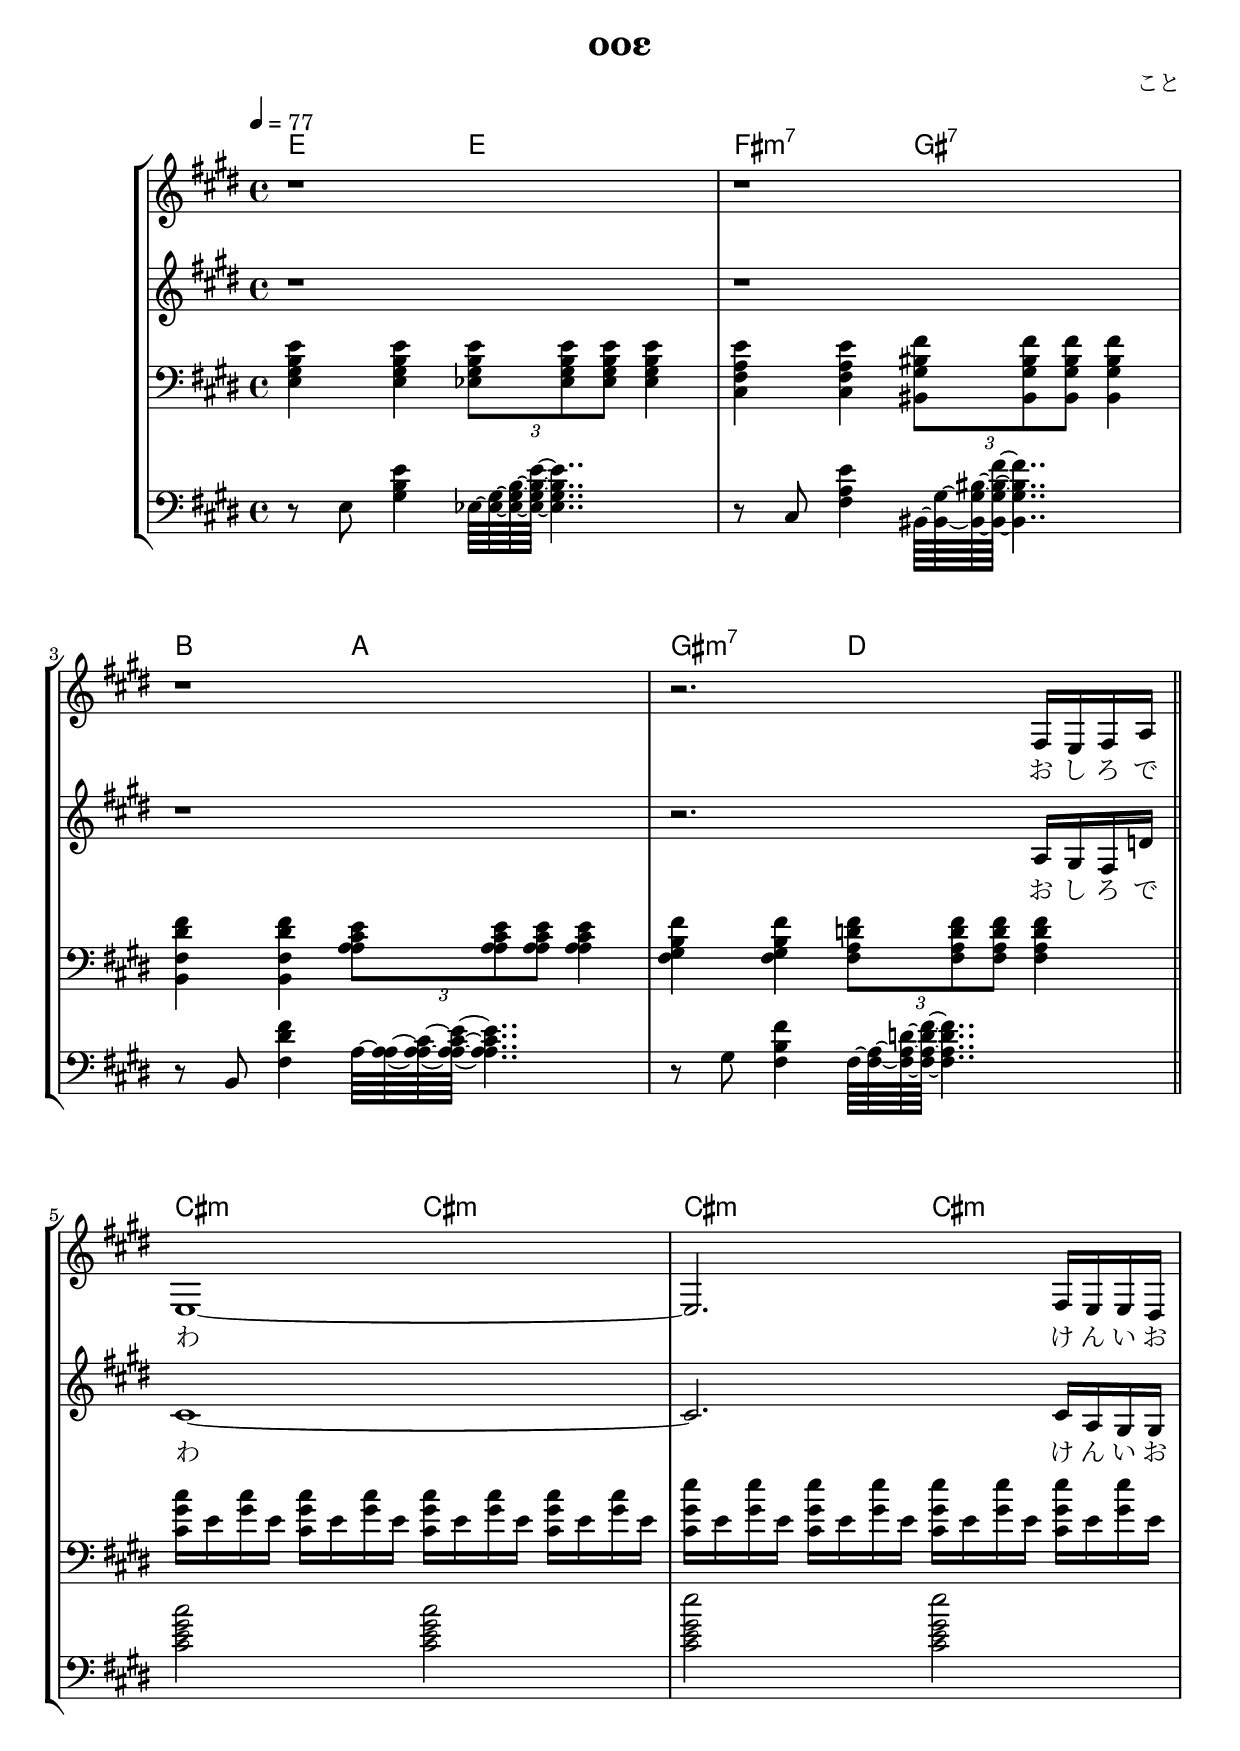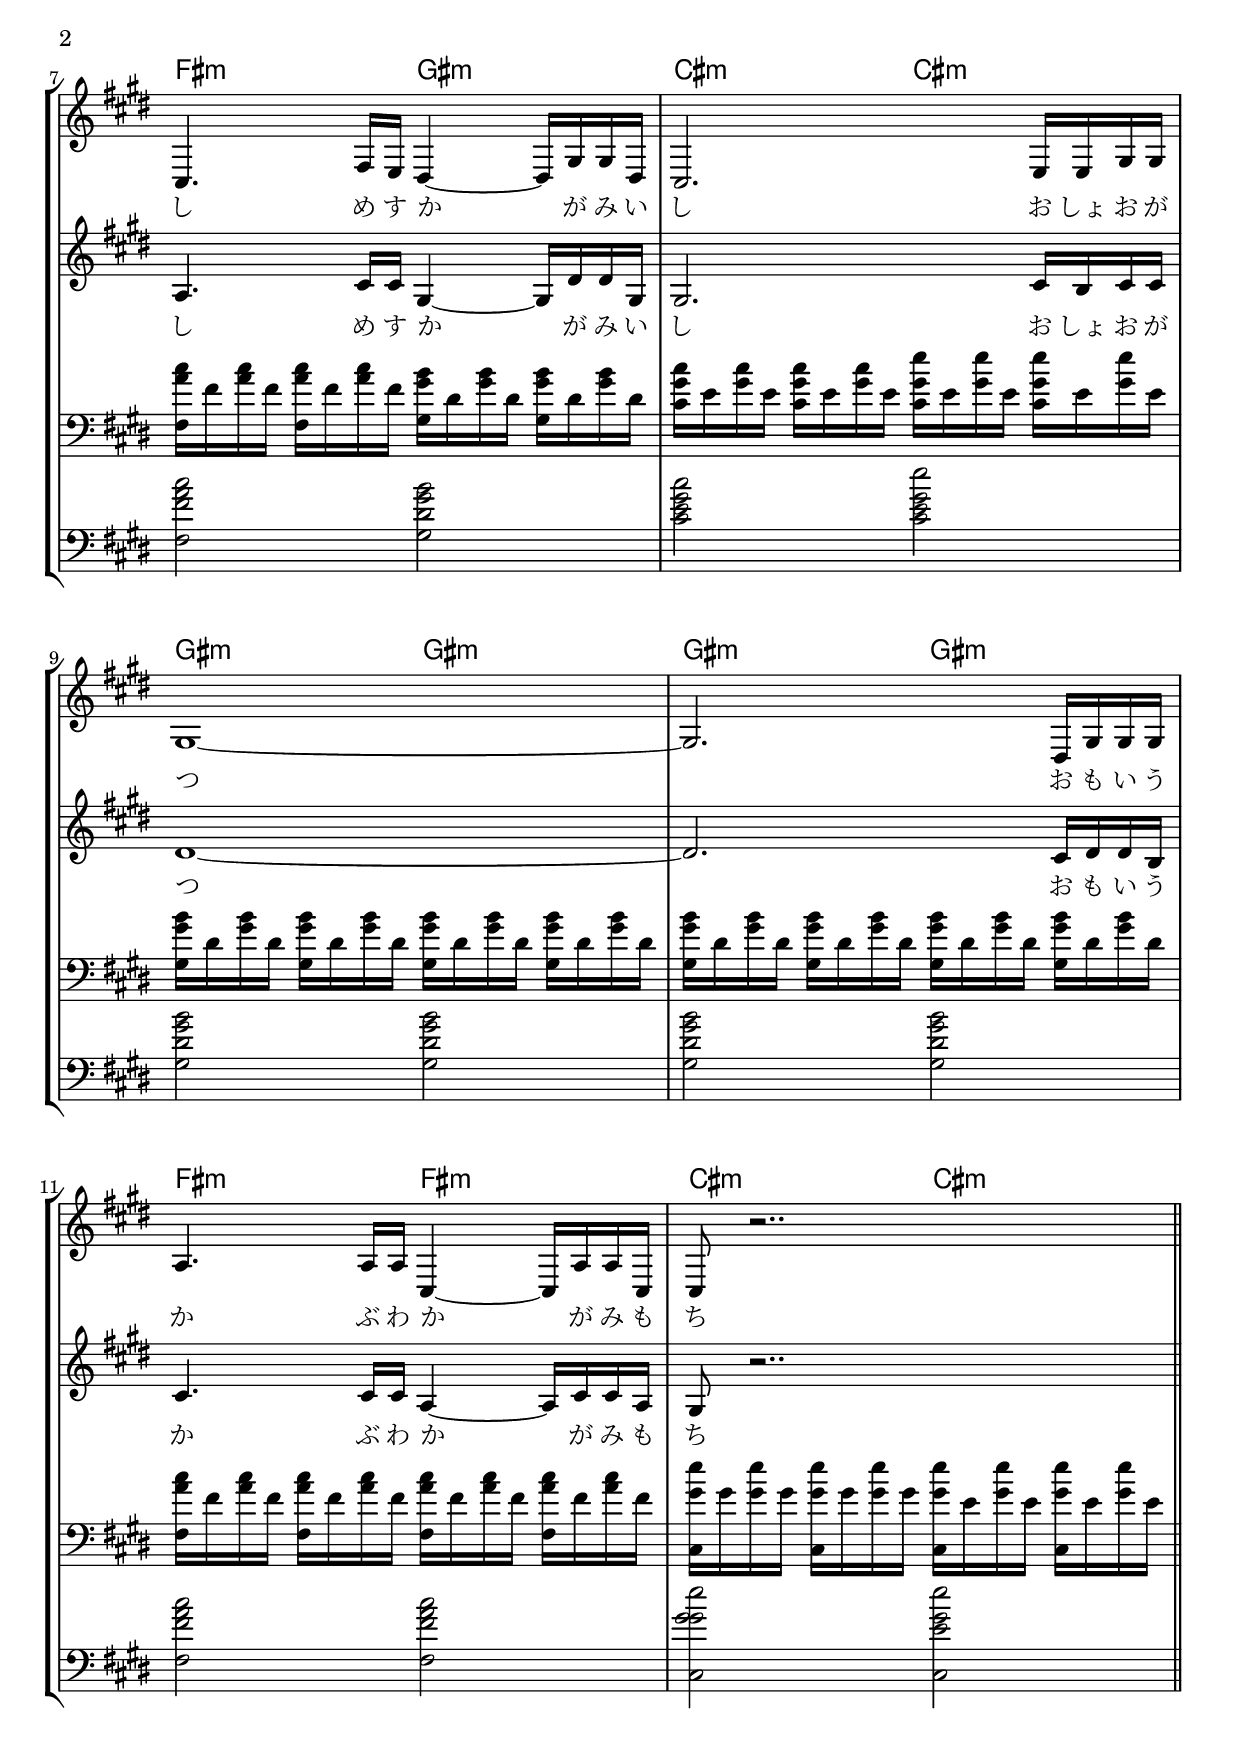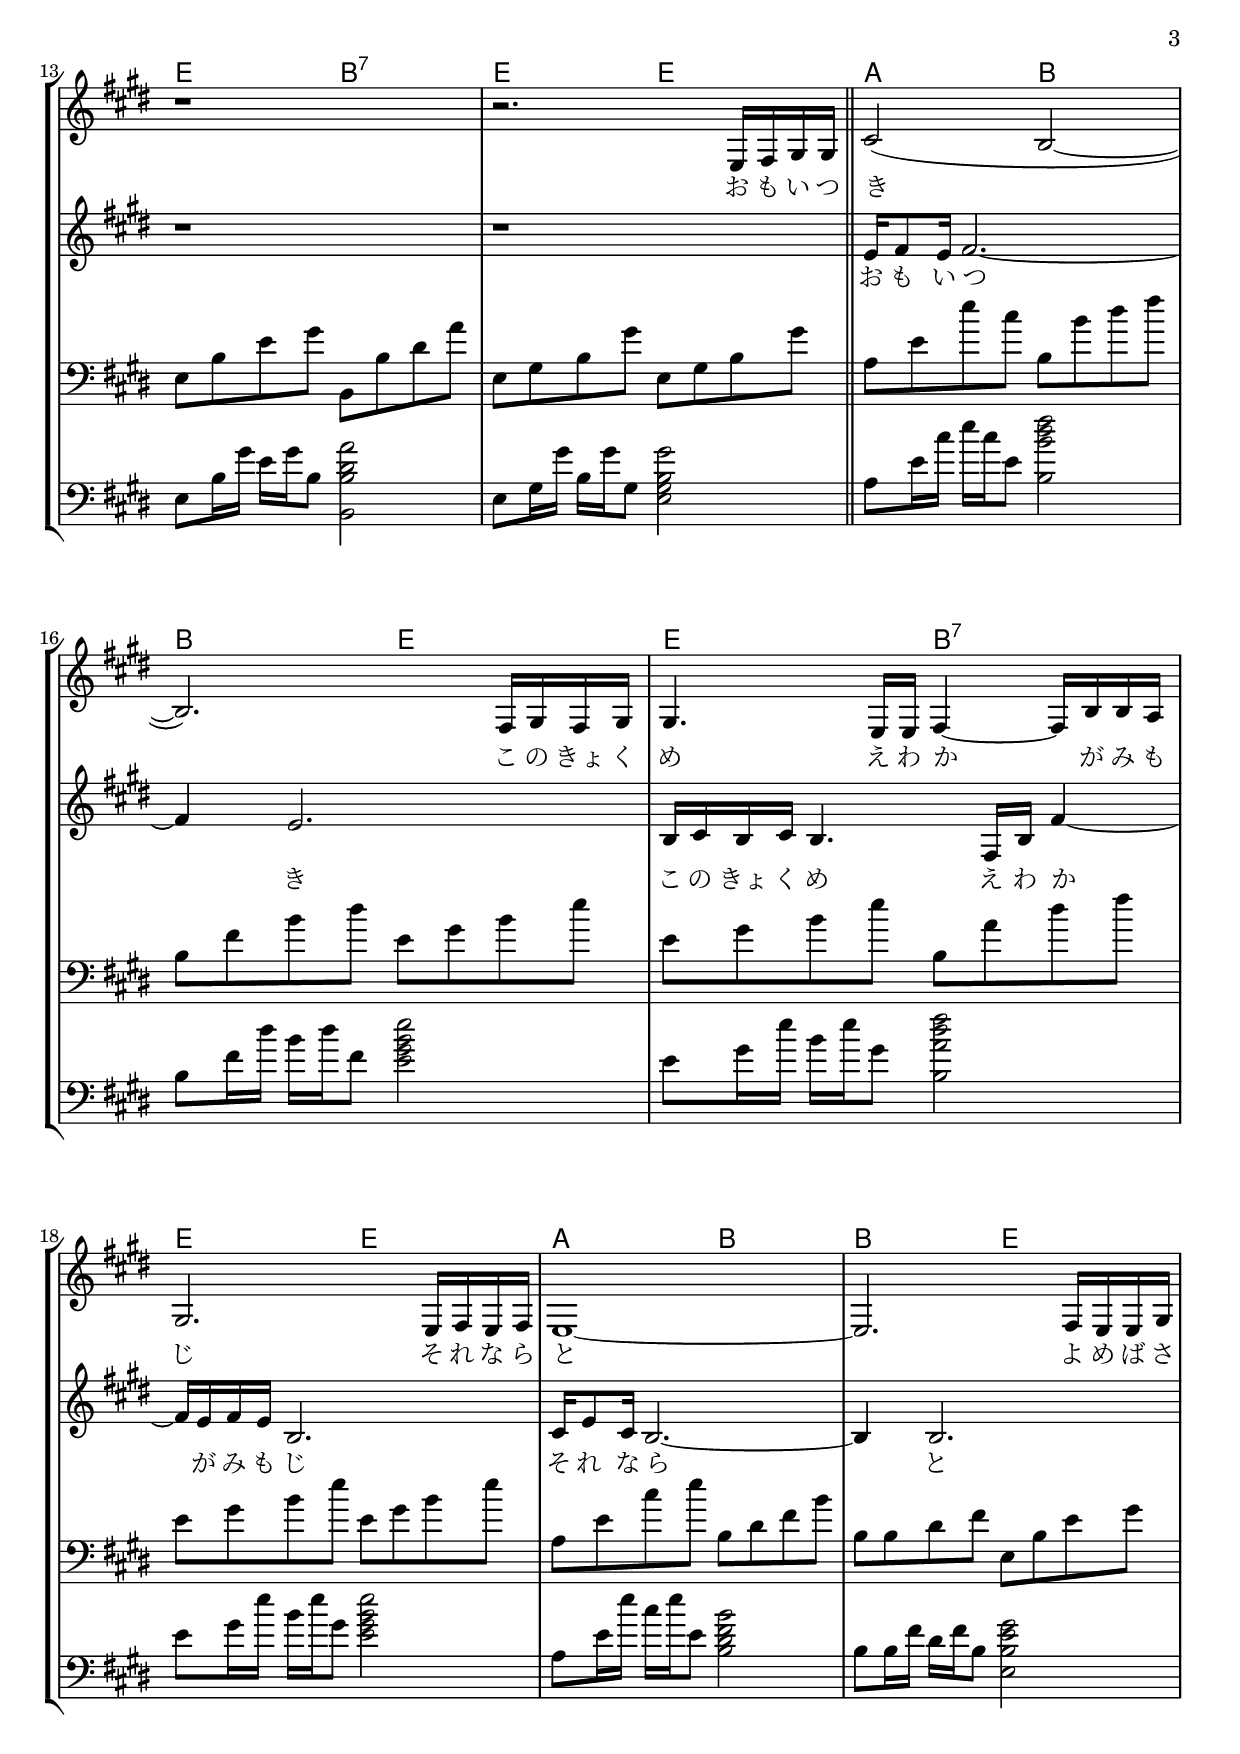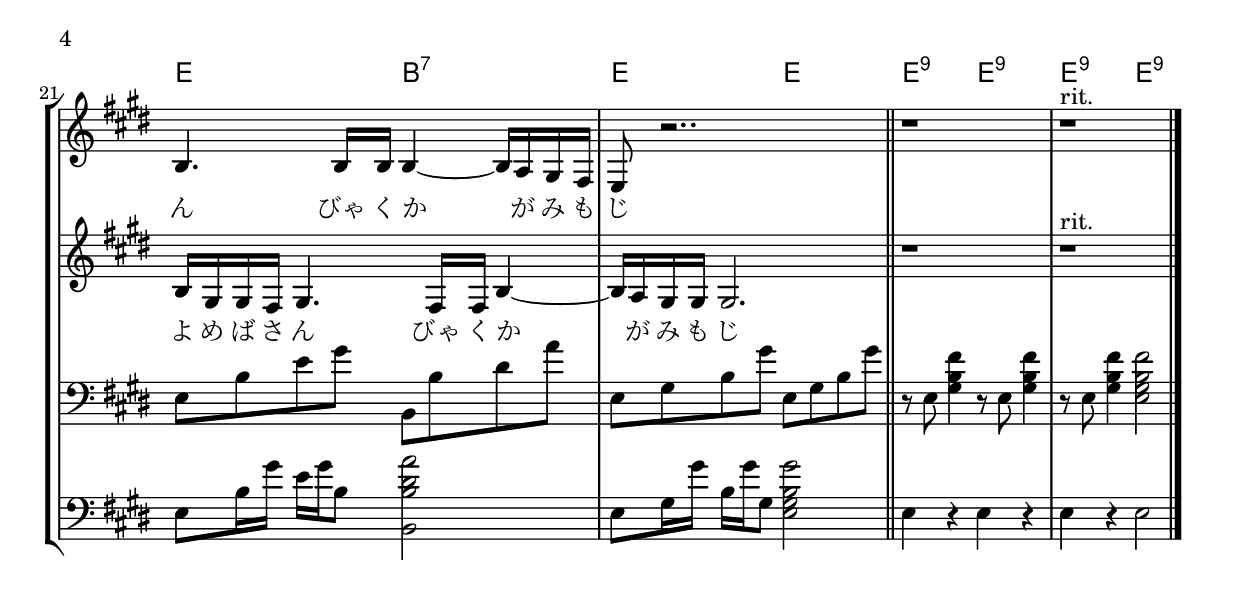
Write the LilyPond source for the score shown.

\version "2.12.1"

\header {
	title = \markup {οοε}
	composer = \markup \center-column {こと}
}

harmony = \chordmode {
	e2 e fis:min7 gis:7 b a gis:min7 d 

	cis:m cis:m cis:m cis:m fis:m gis:m cis:m cis:m gis:m gis:m gis:m gis:m fis:m fis:m cis:m cis:m 

	e b:7 e e 

	a b b e e b:7 e e a b b e e b:7 e e 

	e:9 e:9 e:9 e:9 
}

melody = {
	\key e \major
	\tempo 4 = 77
	r1 | r1 | r1 | r2. 
	\set Staff.midiInstrument = #"mmi0.48"
	\set Staff.midiMinimumVolume = #0.7
	\set Staff.midiMaximumVolume = #0.9
	fis16  e16  fis16  a16 
	e1~ 
	e2.  fis16  e16  e16  dis16 
	cis4.  fis16  e16  dis4~dis16  gis16  gis16  dis16 
	cis2.  e16  e16  gis16  gis16 
	gis1~ 
	gis2.  dis16  gis16  gis16  gis16 
	a4.  a16  a16  cis4~cis16  a16  a16  cis16 
	cis8  	r2.. 	r1 | r2. 
	\set Staff.midiInstrument = #"mmi0.48"
	\set Staff.midiMinimumVolume = #0.7
	\set Staff.midiMaximumVolume = #0.9
	e16  fis16  gis16  gis16 
	cis'2  (b2~ 
	b2.)  fis16  gis16  fis16  gis16 
	gis4.  e16  e16  fis4~fis16  b16  b16  a16 
	gis2.  e16  fis16  e16  fis16 
	e1~ 
	e2.  fis16  e16  e16  gis16 
	b4.  b16  b16  b4~b16  a16  gis16  fis16 
	e8  	r2.. 	r1 | r1^"rit." \bar "|."
}

words = \lyricmode {
	
	お  し  ろ  で  わ  け  ん  い  お  し  め  す  か  が  み  い  し  お  しょ  お  が  つ  お  も  い  う  か  ぶ  わ  か  が  み  も  ち  
	
	お  も  い  つ  き  こ  の  きょ  く  め  え  わ  か  が  み  も  じ  そ  れ  な  ら  と  よ  め  ば  さ  ん  びゃ  く  か  が  み  も  じ  
	
}

secondmelody = {
	\key e \major
	\tempo 4 = 77
	r1 | r1 | r1 | r2. 
	\set Staff.midiInstrument = #"fss0.42"
	\set Staff.midiMinimumVolume = #0.7
	\set Staff.midiMaximumVolume = #0.9
	a16  gis16  fis16  d'16 
	cis'1~ 
	cis'2.  cis'16  a16  gis16  gis16 
	a4.  cis'16  cis'16  gis4~gis16  dis'16  dis'16  gis16 
	gis2.  cis'16  b16  cis'16  cis'16 
	dis'1~ 
	dis'2.  cis'16  dis'16  dis'16  b16 
	cis'4.  cis'16  cis'16  a4~a16  cis'16  cis'16  a16 
	gis8  	r2.. 	r1 | r1   
	\set Staff.midiInstrument = #"fss0.42"
	\set Staff.midiMinimumVolume = #0.7
	\set Staff.midiMaximumVolume = #0.9
	 e'16  fis'8  e'16  fis'2.~ 
	fis'4  e'2. 
	b16  cis'16  b16  cis'16  b4.  fis16  b16  fis'4~ 
	fis'16  e'16  fis'16  e'16  b2. 
	cis'16  e'8  cis'16  b2.~ 
	b4  b2. 
	b16  gis16  gis16  fis16  gis4.  fis16  fis16  b4~ 
	b16  a16  gis16  gis16  gis2.
	r1 | r1^"rit." \bar "|."
}

secondwords = \lyricmode {
	
	お  し  ろ  で  わ  け  ん  い  お  し  め  す  か  が  み  い  し  お  しょ  お  が  つ  お  も  い  う  か  ぶ  わ  か  が  み  も  ち  
	
	お  も  い  つ  き  こ  の  きょ  く  め  え  わ  か  が  み  も  じ  そ  れ  な  ら  と  よ  め  ば  さ  ん  びゃ  く  か  が  み  も  じ  
	
}

tempochange = {
	\tempo 4 = 77
	r1 | r1 | r1 | r1 \bar "||"
	\tempo 4 = 77
	r1 | r1 | r1 | r1 | r1 | r1 | r1 | r1 \bar "||"
	\tempo 4 = 77
	r1 | r1 \bar "||"
	\tempo 4 = 77
	r1 | r1 | r1 | r1 | r1 | r1 | r1 | r1 \bar "||"
	\tempo 4 = 77
	r1 | \tempo 4 = 57 r2 \tempo 4 = 51 r2 \bar "|."
}

mainacc = {
	\clef bass
	\set Staff.midiInstrument = #"Shamisen"
	\set Staff.midiMinimumVolume = #0.3
	\set Staff.midiMaximumVolume = #0.6
	\key e \major
	\tempo 4 = 77
	<e gis b e'>4 <e gis b e'>4
	\tuplet 3/2 { <es gis b e'>8 <es gis b e'>8 <es gis b e'>8 } <es gis b e'>4
	<cis fis a e'>4 <cis fis a e'>4
	\tuplet 3/2 { <bis, gis bis fis'>8 <bis, gis bis fis'>8 <bis, gis bis fis'>8 } <bis, gis bis fis'>4
	<b, fis dis' fis'>4 <b, fis dis' fis'>4
	\tuplet 3/2 { <a a cis' e'>8 <a a cis' e'>8 <a a cis' e'>8 } <a a cis' e'>4
	<gis fis b fis'>4 <gis fis b fis'>4
	\tuplet 3/2 { <fis a d' fis'>8 <fis a d' fis'>8 <fis a d' fis'>8 } <fis a d' fis'>4
	\bar "||"

	\set Staff.midiInstrument = #"Shamisen"
	\set Staff.midiMinimumVolume = #0.3
	\set Staff.midiMaximumVolume = #0.6
	<cis' gis' cis''>16 e'16 <gis' cis''>16 e'16   <cis' gis' cis''>16 e'16 <gis' cis''>16 e'16
	<cis' gis' cis''>16 e'16 <gis' cis''>16 e'16   <cis' gis' cis''>16 e'16 <gis' cis''>16 e'16
	<cis' gis' e''>16 e'16 <gis' e''>16 e'16   <cis' gis' e''>16 e'16 <gis' e''>16 e'16
	<cis' gis' e''>16 e'16 <gis' e''>16 e'16   <cis' gis' e''>16 e'16 <gis' e''>16 e'16
	<fis a' cis''>16 fis'16 <a' cis''>16 fis'16   <fis a' cis''>16 fis'16 <a' cis''>16 fis'16
	<gis gis' b'>16 dis'16 <gis' b'>16 dis'16   <gis gis' b'>16 dis'16 <gis' b'>16 dis'16
	<cis' gis' cis''>16 e'16 <gis' cis''>16 e'16   <cis' gis' cis''>16 e'16 <gis' cis''>16 e'16
	<cis' gis' e''>16 e'16 <gis' e''>16 e'16   <cis' gis' e''>16 e'16 <gis' e''>16 e'16
	<gis gis' b'>16 dis'16 <gis' b'>16 dis'16   <gis gis' b'>16 dis'16 <gis' b'>16 dis'16
	<gis gis' b'>16 dis'16 <gis' b'>16 dis'16   <gis gis' b'>16 dis'16 <gis' b'>16 dis'16
	<gis gis' b'>16 dis'16 <gis' b'>16 dis'16   <gis gis' b'>16 dis'16 <gis' b'>16 dis'16
	<gis gis' b'>16 dis'16 <gis' b'>16 dis'16   <gis gis' b'>16 dis'16 <gis' b'>16 dis'16
	<fis a' cis''>16 fis'16 <a' cis''>16 fis'16   <fis a' cis''>16 fis'16 <a' cis''>16 fis'16
	<fis a' cis''>16 fis'16 <a' cis''>16 fis'16   <fis a' cis''>16 fis'16 <a' cis''>16 fis'16
	<cis gis' e''>16 gis'16 <gis' e''>16 gis'16   <cis gis' e''>16 gis'16 <gis' e''>16 gis'16
	<cis gis' e''>16 e'16 <gis' e''>16 e'16   <cis gis' e''>16 e'16 <gis' e''>16 e'16
	\bar "||"

	\set Staff.midiInstrument = #"Shamisen"
	\set Staff.midiMinimumVolume = #0.3
	\set Staff.midiMaximumVolume = #0.6
	e8 b8 e'8 gis'8
	b,8 b8 dis'8 a'8
	e8 gis8 b8 gis'8
	e8 gis8 b8 gis'8
	\bar "||"

	\set Staff.midiInstrument = #"Shamisen"
	\set Staff.midiMinimumVolume = #0.3
	\set Staff.midiMaximumVolume = #0.6
	a8 e'8 e''8 cis''8
	b8 b'8 dis''8 fis''8
	b8 fis'8 b'8 dis''8
	e'8 gis'8 b'8 e''8
	e'8 gis'8 b'8 e''8
	b8 a'8 dis''8 fis''8
	e'8 gis'8 b'8 e''8
	e'8 gis'8 b'8 e''8
	a8 e'8 cis''8 e''8
	b8 dis'8 fis'8 b'8
	b8 b8 dis'8 fis'8
	e8 b8 e'8 gis'8
	e8 b8 e'8 gis'8
	b,8 b8 dis'8 a'8
	e8 gis8 b8 gis'8
	e8 gis8 b8 gis'8
	\bar "||"

	\set Staff.midiInstrument = #"Shamisen"
	\set Staff.midiMinimumVolume = #0.3
	\set Staff.midiMaximumVolume = #0.6
	r8 e <gis b fis'>4
	r8 e <gis b fis'>4
	r8 e <gis b fis'>4
	<e gis b fis'>2
	\bar "|."
}

subacc = {
	\clef bass
	\set Staff.midiInstrument = #"Koto"
	\set Staff.midiMinimumVolume = #0.3
	\set Staff.midiMaximumVolume = #0.6
	\key e \major
	\tempo 4 = 77
	r8 e8 <gis b e'>4
	es64~ <es~ gis~> <es~ gis~ b~> <es gis b e'>~ <es gis b e'>4..
	r8 cis8 <fis a e'>4
	bis,64~ <bis,~ gis~> <bis,~ gis~ bis~> <bis, gis bis fis'>~ <bis, gis bis fis'>4..
	r8 b,8 <fis dis' fis'>4
	a64~ <a~ a~> <a~ a~ cis'~> <a a cis' e'>~ <a a cis' e'>4..
	r8 gis8 <fis b fis'>4
	fis64~ <fis~ a~> <fis~ a~ d'~> <fis a d' fis'>~ <fis a d' fis'>4..
	\bar "||"

	\set Staff.midiInstrument = #"Shakuhachi"
	\set Staff.midiMinimumVolume = #0.3
	\set Staff.midiMaximumVolume = #0.6
	<cis' e' gis' cis''>2
	<cis' e' gis' cis''>2
	<cis' e' gis' e''>2
	<cis' e' gis' e''>2
	<fis fis' a' cis''>2
	<gis dis' gis' b'>2
	<cis' e' gis' cis''>2
	<cis' e' gis' e''>2
	<gis dis' gis' b'>2
	<gis dis' gis' b'>2
	<gis dis' gis' b'>2
	<gis dis' gis' b'>2
	<fis fis' a' cis''>2
	<fis fis' a' cis''>2
	<cis gis' gis' e''>2
	<cis e' gis' e''>2
	\bar "||"

	\set Staff.midiInstrument = #"Shakuhachi"
	\set Staff.midiMinimumVolume = #0.3
	\set Staff.midiMaximumVolume = #0.6
	e8 b16 gis' e' gis' b8
	<b, b dis' a'>2
	e8 gis16 gis' b gis' gis8
	<e gis b gis'>2
	\bar "||"

	\set Staff.midiInstrument = #"Shakuhachi"
	\set Staff.midiMinimumVolume = #0.3
	\set Staff.midiMaximumVolume = #0.6
	a8 e'16 cis'' e'' cis'' e'8
	<b b' dis'' fis''>2
	b8 fis'16 dis'' b' dis'' fis'8
	<e' gis' b' e''>2
	e'8 gis'16 e'' b' e'' gis'8
	<b a' dis'' fis''>2
	e'8 gis'16 e'' b' e'' gis'8
	<e' gis' b' e''>2
	a8 e'16 e'' cis'' e'' e'8
	<b dis' fis' b'>2
	b8 b16 fis' dis' fis' b8
	<e b e' gis'>2
	e8 b16 gis' e' gis' b8
	<b, b dis' a'>2
	e8 gis16 gis' b gis' gis8
	<e gis b gis'>2
	\bar "||"

	\set Staff.midiInstrument = #"Koto"
	\set Staff.midiMinimumVolume = #0.3
	\set Staff.midiMaximumVolume = #0.6
	e4 r4
	e4 r4
	e4 r4
	e2
	\bar "|."
}

percA = {
	\drummode {
	hh4 hh8 hh2 r8  |\times 16/32{ hh2 hh8. hh8. hh4. hh2. } |hh4 hh8 hh2 r8  |\times 16/32{ hh2 hh8. hh1 r4 r16 } \bar "||"
	r1  |r2. hho4  |r1  |r2. hho4  |r1  |r2. hho4  |r1  |r2. hho4  \bar "||"
	r1  |r2. hho4  \bar "||"
	r1  |r2. hho4  |r1  |r2. hho4  |r1  |r2. hho4  |r1  |r2. hho4  \bar "||"
	hh4 hh8 hh2 r8  |\times 16/32{ hh2 hh8. hh1 r4 r16 } \bar "|."
	}
}

percB = {
	\drummode {
	r16 hhp8 hhp8 hhp2 r8.  |\times 16/32{ r8 hhp4 hhp4 hhp8 hhp2 r8 hhp2 r8 } |r16 hhp8 hhp8 hhp2 r8.  |\times 16/32{ r8 hhp4 hhp4 hhp8 hhp1 r4 } \bar "||"
	r16 hhp16 hhp8 hhp16 hhp8 hhp2 r16  |r16 hhp16 hhp8 hhp16 hhp8 hhp2 r16  |r16 hhp16 hhp8 hhp16 hhp8 hhp2 r16  |r16 hhp16 hhp8 hhp16 hhp8 hhp2 r16  |r16 hhp16 hhp8 hhp16 hhp8 hhp2 r16  |r16 hhp16 hhp8 hhp16 hhp8 hhp2 r16  |r16 hhp16 hhp8 hhp16 hhp8 hhp2 r16  |r16 hhp16 hhp8 hhp16 hhp8 hhp2 hhp16  \bar "||"
	r16 hhp16 hhp8 hhp16 hhp8 hhp2 r16  |r16 hhp16 hhp8 hhp16 hhp8 hhp2 hhp16  \bar "||"
	r16 hhp16 hhp8 hhp16 hhp8 hhp2 r16  |r16 hhp16 hhp8 hhp16 hhp8 hhp2 r16  |r16 hhp16 hhp8 hhp16 hhp8 hhp2 r16  |r16 hhp16 hhp8 hhp16 hhp8 hhp2 r16  |r16 hhp16 hhp8 hhp16 hhp8 hhp2 r16  |r16 hhp16 hhp8 hhp16 hhp8 hhp2 r16  |r16 hhp16 hhp8 hhp16 hhp8 hhp2 r16  |r16 hhp16 hhp8 hhp16 hhp8 hhp2 hhp16  \bar "||"
	r16 hhp8 hhp8 hhp2 r8.  |\times 16/32{ r8 hhp4 hhp4 hhp8 hhp1 r4 } \bar "|."
	}
}

percC = {
	\drummode {
	r1  |\times 16/32{ r1 r2 hho2 } |r1  |\times 16/32{ r1 r2 hho2 } \bar "||"
	hh8. hh8. hh2 r8  |hh8. hh8. hh2 hh8  |hh8. hh8. hh2 r8  |hh8. hh8. hh2 hh8  |hh8. hh8. hh2 r8  |hh8. hh8. hh2 hh8  |hh8. hh8. hh2 r8  |hh8. hh8. hh4 hh4 hh8  \bar "||"
	hh8. hh8. hh2 r8  |hh8. hh8. hh4 hh4 hh8  \bar "||"
	hh8. hh8. hh2 r8  |hh8. hh8. hh2 hh8  |hh8. hh8. hh2 r8  |hh8. hh8. hh2 hh8  |hh8. hh8. hh2 r8  |hh8. hh8. hh2 hh8  |hh8. hh8. hh2 r8  |hh8. hh8. hh4 hh4 hh8  \bar "||"
	r1  |\times 16/32{ r1 r2 hho2 } \bar "|."
	}
}

percD = {
	\drummode {
	bd8. bd8. bd2 bd8  |\times 16/32{ bd4. bd4. bd2 bd2 bd4 } |bd8. bd8. bd2 bd8  |\times 16/32{ bd4. bd4. bd8 bd2 r8 bd2 } \bar "||"
	r2 ss2  |r2 ss2  |r2 ss2  |r2 ss2  |r2 ss2  |r2 ss2  |r2 ss2  |r2 ss2  \bar "||"
	r2 ss2  |r2 ss2  \bar "||"
	r2 ss2  |r2 ss2  |r2 ss2  |r2 ss2  |r2 ss2  |r2 ss2  |r2 ss2  |r2 ss2  \bar "||"
	bd8. bd8. bd2 bd8  |\times 16/32{ bd4. bd4. bd8 bd2 r8 bd2 } \bar "|."
	}
}

percE = {
	\drummode {
	r2 ss2  |\times 16/32{ r1 ss1 } |r2 ss2  |\times 16/32{ r1 ss1 } \bar "||"
	bd2 r8 bd4 bd8  |bd4. bd4 bd4 bd8  |bd2 r8 bd4 bd8  |bd4. bd4 bd4 bd8  |bd2 r8 bd4 bd8  |bd4. bd4 bd4 bd8  |bd2 r8 bd4 bd8  |bd4. bd4 bd4.  \bar "||"
	bd2 r8 bd4 bd8  |bd4. bd4 bd4.  \bar "||"
	bd2 r8 bd4 bd8  |bd4. bd4 bd4 bd8  |bd2 r8 bd4 bd8  |bd4. bd4 bd4 bd8  |bd2 r8 bd4 bd8  |bd4. bd4 bd4 bd8  |bd2 r8 bd4 bd8  |bd4. bd4 bd4.  \bar "||"
	r2 ss2  |\times 16/32{ r1 ss1 } \bar "|."
	}
}

percF = {
	\drummode {
	r1 |r1 |r1 |\times 16/32{ r1 sn4 sn8 sn2 r8 } \bar "||"
	r1 | r1 | r1 | r1 | r1 | r1 | r1 | r1 \bar "||"
	r1 | r1 \bar "||"
	r1 | r1 | r1 | r1 | r1 | r1 | r1 | r1 \bar "||"
	r1 |\times 16/32{ r1 sn4 sn8 sn2 r8 } \bar "|."
	}
}

percG = {
	\drummode {
	r1 |r1 |r1 |r2. r8 tomml8  \bar "||"
	r1 | r1 | r1 | r1 | r1 | r1 | r1 | r1 \bar "||"
	r1 | r1 \bar "||"
	r1 | r1 | r1 | r1 | r1 | r1 | r1 | r1 \bar "||"
	r1 |r1 \bar "|."
	}
}

percH = {
	\drummode {
	r1 |r1 |r1 |\times 16/32{ r1 r2 r8 tommh4. } \bar "||"
	r1 | r1 | r1 | r1 | r1 | r1 | r1 | r1 \bar "||"
	r1 | r1 \bar "||"
	r1 | r1 | r1 | r1 | r1 | r1 | r1 | r1 \bar "||"
	r1 |\times 16/32{ r1 r2 r8 tommh4. } \bar "|."
	}
}

percI = {
	\drummode {
	r1 |r1 |r1 |\times 16/32{ r1 r2. tomfh4 } \bar "||"
	r1 | r1 | r1 | r1 | r1 | r1 | r1 | r1 \bar "||"
	r1 | r1 \bar "||"
	r1 | r1 | r1 | r1 | r1 | r1 | r1 | r1 \bar "||"
	r1 |\times 16/32{ r1 r2. tomfh4 } \bar "|."
	}
}

\score {
	<<
		\new StaffGroup <<
			\new ChordNames {\harmony}
			\new Voice = "melody" {\melody}
			\new Lyrics \lyricsto "melody" \words
			\new Voice = "secondmelody" {\secondmelody}
			\new Lyrics \lyricsto "secondmelody" \secondwords
			\new Staff = "mainacc" {\mainacc}
			\new Staff = "subacc" {\subacc}
		>>
	>>
	\layout { }
}
